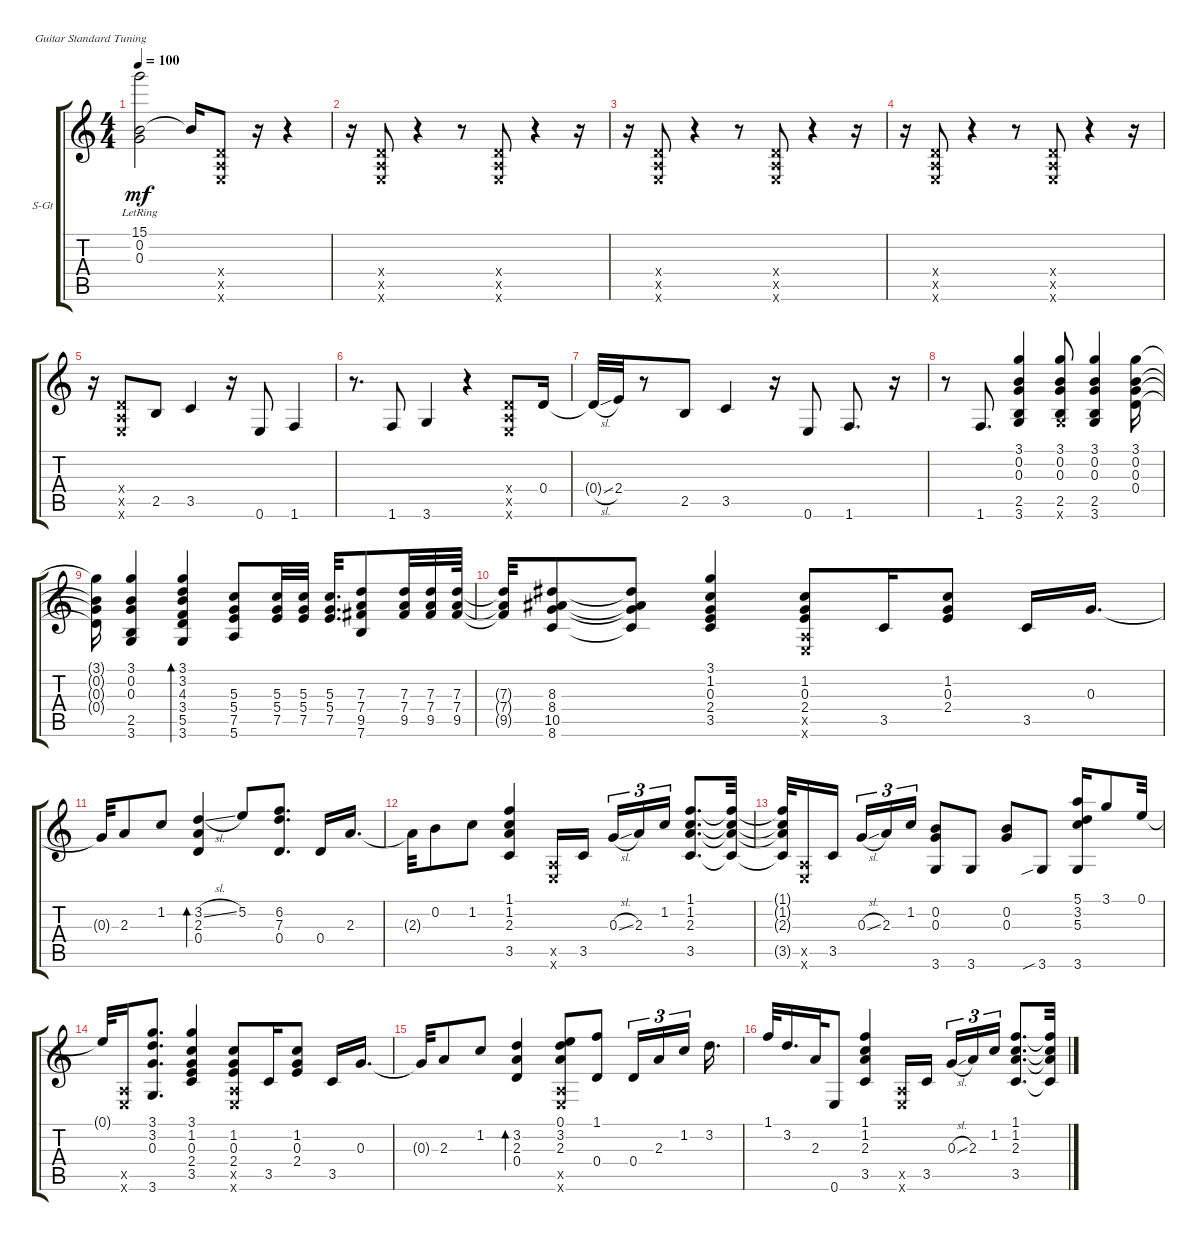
\defaultSystemsLayout 4
\bracketExtendMode groupsimilarinstruments
\firstSystemTrackNameOrientation horizontal
\otherSystemsTrackNameOrientation horizontal
\track ("Steel Guitar" "S-Gt") {instrument acousticguitarsteel}
\staff {score tabs}
\tuning (E4 B3 G3 D3 A2 E2)
\ts (4 4)
\tempo 100
\clef g2
\ks c
(0.2{t} 0.3{t} 15.1{lr t}).2{dy mf} 0.2{t}.16 (0.4{x} 0.5{x} 0.6{x}).8 r.16 r.4 |
r.16 (0.4{x} 0.5{x} 0.6{x}).8 r.4 r.8 (0.4{x} 0.5{x} 0.6{x}).8 r.4 r.16 |
r.16 (0.4{x} 0.5{x} 0.6{x}).8 r.4 r.8 (0.4{x} 0.5{x} 0.6{x}).8 r.4 r.16 |
r.16 (0.5{x} 0.6{x} 0.4{x}).8 r.4 r.8 (0.4{x} 0.5{x} 0.6{x}).8 r.4 r.16 |
r.16 (0.4{x} 0.5{x} 0.6{x}).8 2.5.8 3.5.4 r.16 0.6.8 1.6.4 |
r.8{d} 1.6.8 3.6.4 r.4 (0.4{x} 0.5{x} 0.6{x}).8 0.4.16 |
0.4{sl t}.32 2.4.32 r.8 2.5.8 3.5.4 r.16 0.6.8 1.6.8{d} r.16 |
r.8 1.6.8{d} (3.6 2.5 0.3 0.2 3.1).4 (3.6{x} 2.5 0.3 0.2 3.1).8 (3.6 0.3 0.2 2.5 3.1).4 (0.4 0.3 0.2 3.1).16 |
(0.3{t} 0.2{t} 3.1{t} 0.4{t}).16 (3.6 2.5 0.2 0.3 3.1).4 (3.6 5.5 3.4 4.3 3.1 3.2).4{bd 103} (5.6 7.5 5.3 5.4).8 (5.3 5.4 7.5).32 (5.3 5.4 7.5).32 (5.3 5.4 7.5).32{d} (9.5 7.4 7.3 7.6).8 (9.5 7.4 7.3).32 (9.5 7.4 7.3).32 (9.5 7.4 7.3).64 |
(9.5{t} 7.3{t} 7.4{t}).32 (10.5 8.4 8.6 8.3).8 (8.6{t} 8.3{t} 8.4{t} 10.5{t}).8 (3.5 2.4 0.3 3.1 1.2).4 (1.2 0.3 2.4 0.5{x} 0.6{x}).8 3.5.16 (2.4 0.3 1.2).8 3.5.16 0.3.16{d} |
0.3{t}.32 2.3.8 1.2.8 (3.2{sl} 2.3 0.4).4{bd 127} 5.2.8 (6.2 7.3 0.4).8{d} 0.4.16 2.3.16{d} |
2.3{t}.32 0.2.8 1.2.8 (1.1 1.2 2.3 3.5).4 (0.5{x} 0.6{x}).16 3.5.16 0.3{sl}.16{tu (3 2)} 2.3.16{tu (3 2)} 1.2.16{tu (3 2)} (1.1 1.2 2.3 3.5).8{d} (1.1{t} 1.2{t} 2.3{t} 3.5{t}).32 |
(1.1{t} 1.2{t} 2.3{t} 3.5{t}).32 (0.5{x} 0.6{x}).16 3.5.16 0.3{sl}.16{tu (3 2)} 2.3.16{tu (3 2)} 1.2.16{tu (3 2)} (0.3 3.6 0.2).8 3.6.8 (0.3 0.2).8 3.6{sib}.8 (3.6 5.1 3.2 5.3).16 3.1.8 0.1.32 |
0.1{t}.32 (0.5{x} 0.6{x}).16 (3.1 3.2 3.6 0.3).8{d} (3.5 2.4 0.3 3.1 1.2).4 (1.2 0.3 2.4 0.5{x} 0.6{x}).8 3.5.16 (2.4 0.3 1.2).8 3.5.16 0.3.16{d} |
0.3{t}.32 2.3.8 1.2.8 (3.2 2.3 0.4).4{bd 127} (0.1 3.2 2.3 0.5{x} 0.6{x}).8 (1.1 0.4).8 0.4.16{tu (3 2)} 2.3.16{tu (3 2)} 1.2.16{tu (3 2)} 3.2.16{d} |
1.1.32 3.2.16{d} 2.3.32 0.6.8 (1.1 1.2 2.3 3.5).4 (0.5{x} 0.6{x}).16 3.5.16 0.3{sl}.16{tu (3 2)} 2.3.16{tu (3 2)} 1.2.16{tu (3 2)} (1.1 1.2 2.3 3.5).8{d} (1.1{t} 1.2{t} 2.3{t} 3.5{t}).32
